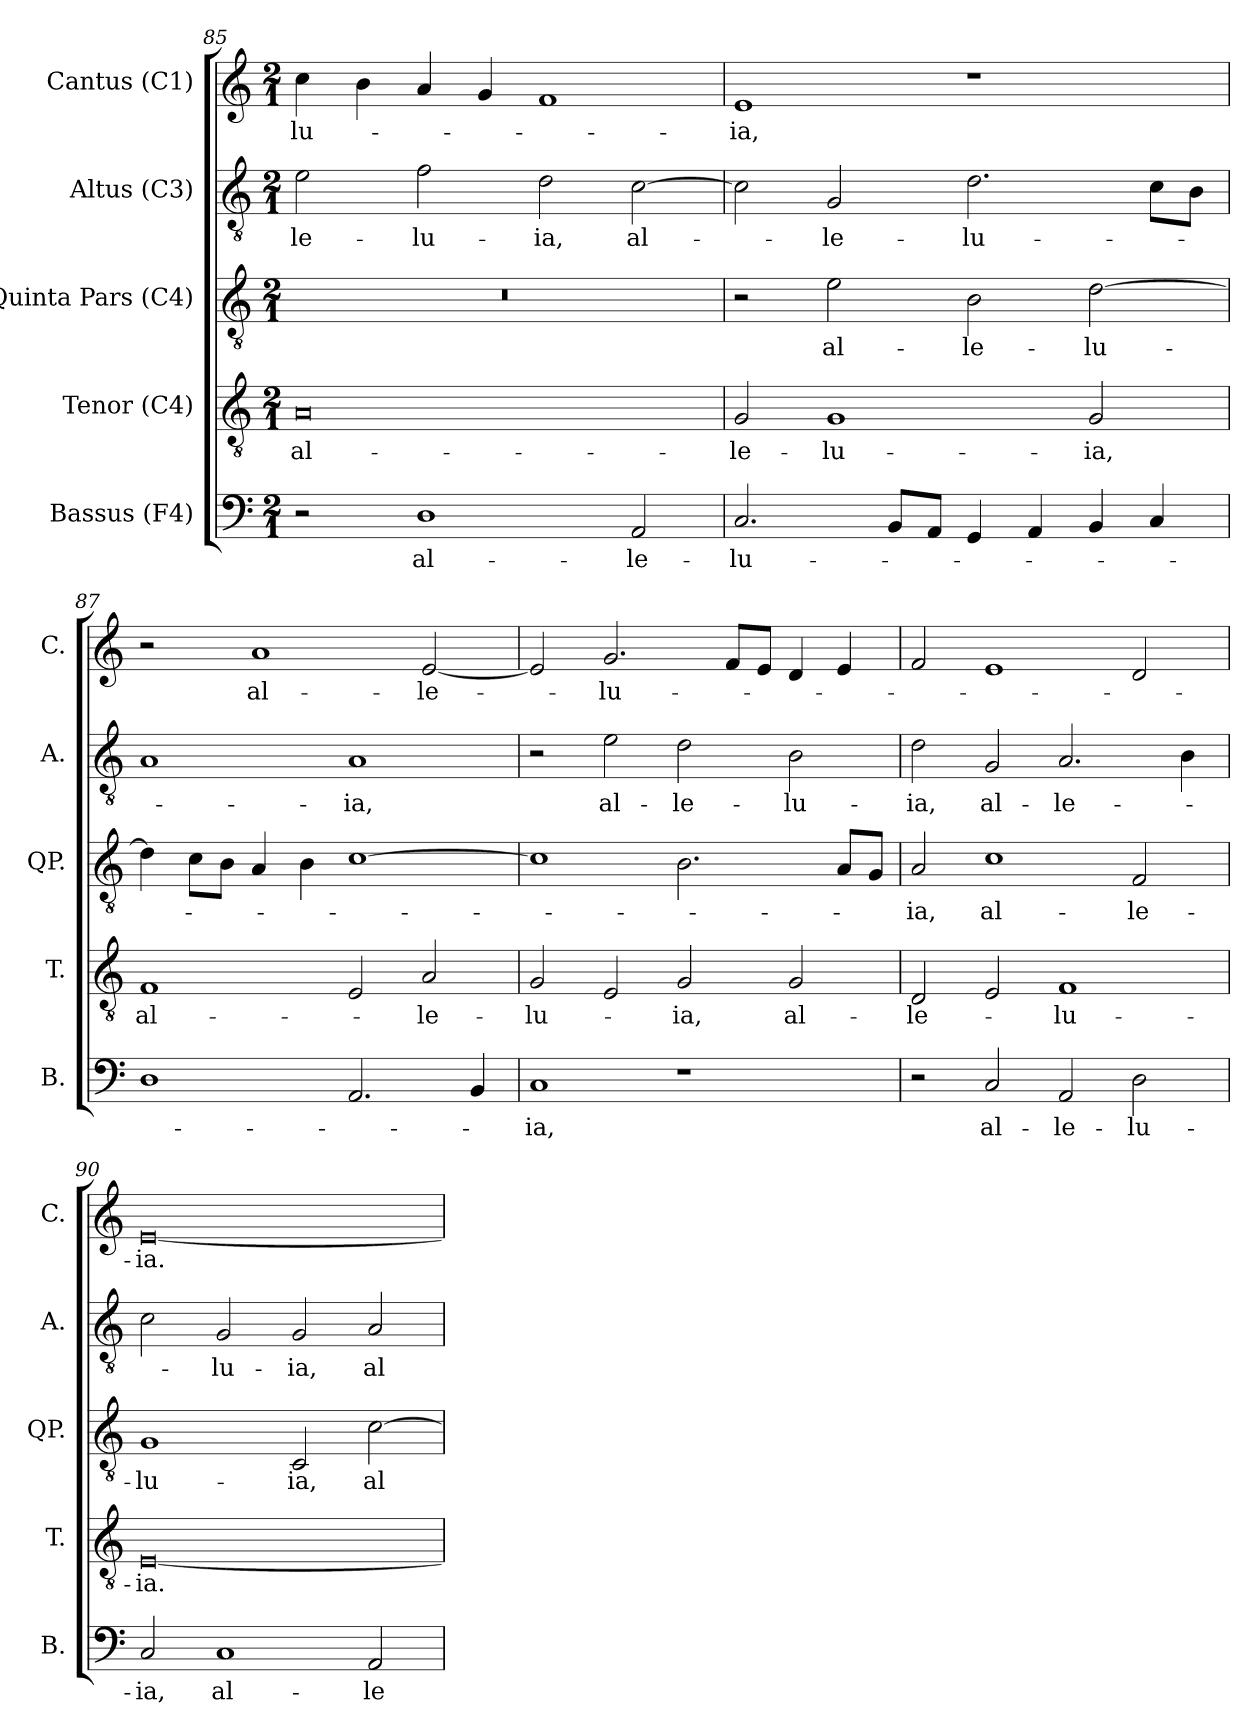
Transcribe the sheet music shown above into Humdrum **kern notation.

**kern	**text	**kern	**text	**kern	**text	**kern	**text	**kern	**text
*part5	*part5	*part4	*part4	*part3	*part3	*part2	*part2	*part1	*part1
*staff5	*staff5	*staff4	*staff4	*staff3	*staff3	*staff2	*staff2	*staff1	*staff1
*I"Bassus (F4)	*	*I"Tenor (C4)	*	*I"Quinta Pars (C4)	*	*I"Altus (C3)	*	*I"Cantus (C1)	*
*I'B.	*	*I'T.	*	*I'QP.	*	*I'A.	*	*I'C.	*
*clefF4	*	*clefGv2	*	*clefGv2	*	*clefGv2	*	*clefG2	*
*	*	*ITrd7c12	*	*ITrd7c12	*	*ITrd7c12	*	*	*
*k[]	*	*k[]	*	*k[]	*	*k[]	*	*k[]	*
*C:	*	*C:	*	*C:	*	*C:	*	*C:	*
*M2/1	*	*M2/1	*	*M2/1	*	*M2/1	*	*M2/1	*
=85	=85	=85	=85	=85	=85	=85	=85	=85	=85
!	!	!	!LO:LY:b:color=#000000	!LO:N:vis=1	!	!	!	!	!
!	!	!	!	!	!	!	!LO:LY:b:color=#000000	!	!
!	!	!	!	!	!	!	!	!	!LO:LY:b:color=#000000
2r	.	0AAi	al-	0r	.	2Ei\	-le-	4cci\	-lu-
.	.	.	.	.	.	.	.	4bi\	.
!	!LO:LY:b:color=#000000	!	!	!	!	!	!	!	!
!	!	!	!	!	!	!	!LO:LY:b:color=#000000	!	!
1Di	al-	.	.	.	.	2Fi\	-lu-	4ai/	.
.	.	.	.	.	.	.	.	4gi/	.
!	!	!	!	!	!	!	!LO:LY:b:color=#000000	!	!
.	.	.	.	.	.	2Di\	-ia,	1fi	.
!	!LO:LY:b:color=#000000	!	!	!	!	!	!	!	!
!	!	!	!	!	!	!	!LO:LY:b:color=#000000	!	!
2AAi/	-le-	.	.	.	.	[2Ci\	al-	.	.
=86	=86	=86	=86	=86	=86	=86	=86	=86	=86
!	!LO:LY:b:color=#000000	!	!	!	!	!	!	!	!
!	!	!	!LO:LY:b:color=#000000	!	!	!	!	!	!
!	!	!	!	!	!	!	!	!	!LO:LY:b:color=#000000
2.Ci/	-lu-	2GGi/	-le-	2r	.	2Ci\]	.	1ei	-ia,
!	!	!	!LO:LY:b:color=#000000	!	!	!	!	!	!
!	!	!	!	!	!LO:LY:b:color=#000000	!	!	!	!
!	!	!	!	!	!	!	!LO:LY:b:color=#000000	!	!
.	.	1GGi	-lu-	2Ei\	al-	2GGi/	-le-	.	.
8BBi/L	.	.	.	.	.	.	.	.	.
8AAi/J	.	.	.	.	.	.	.	.	.
!	!	!	!	!	!LO:LY:b:color=#000000	!	!	!	!
!	!	!	!	!	!	!	!LO:LY:b:color=#000000	!	!
4GGi/	.	.	.	2BBi\	-le-	2.Di\	-lu-	1r	.
4AAi/	.	.	.	.	.	.	.	.	.
!	!	!	!LO:LY:b:color=#000000	!	!	!	!	!	!
!	!	!	!	!	!LO:LY:b:color=#000000	!	!	!	!
4BBi/	.	2GGi/	-ia,	[2Di\	-lu-	.	.	.	.
4Ci/	.	.	.	.	.	8Ci\L	.	.	.
.	.	.	.	.	.	8BBi\J	.	.	.
!!LO:LB:g=z
=87	=87	=87	=87	=87	=87	=87	=87	=87	=87
!	!	!	!LO:LY:b:color=#000000	!	!	!	!	!	!
1Di	.	1FFi	al-	4Di\]	.	1AAi	.	2r	.
.	.	.	.	8Ci\L	.	.	.	.	.
.	.	.	.	8BBi\J	.	.	.	.	.
!	!	!	!	!	!	!	!	!	!LO:LY:b:color=#000000
.	.	.	.	4AAi/	.	.	.	1ai	al-
.	.	.	.	4BBi\	.	.	.	.	.
!	!	!	!	!	!	!	!LO:LY:b:color=#000000	!	!
2.AAi/	.	2EEi/	.	[1Ci	.	1AAi	-ia,	.	.
!	!	!	!LO:LY:b:color=#000000	!	!	!	!	!	!
!	!	!	!	!	!	!	!	!	!LO:LY:b:color=#000000
.	.	2AAi/	-le-	.	.	.	.	[2ei/	-le-
4BBi/	.	.	.	.	.	.	.	.	.
=88	=88	=88	=88	=88	=88	=88	=88	=88	=88
!	!LO:LY:b:color=#000000	!	!	!	!	!	!	!	!
!	!	!	!LO:LY:b:color=#000000	!	!	!	!	!	!
1Ci	-ia,	2GGi/	-lu-	1Ci]	.	2r	.	2ei/]	.
!	!	!	!	!	!	!	!LO:LY:b:color=#000000	!	!
!	!	!	!	!	!	!	!	!	!LO:LY:b:color=#000000
.	.	2EEi/	.	.	.	2Ei\	al-	2.gi/	-lu-
!	!	!	!LO:LY:b:color=#000000	!	!	!	!	!	!
!	!	!	!	!	!	!	!LO:LY:b:color=#000000	!	!
1r	.	2GGi/	-ia,	2.BBi\	.	2Di\	-le-	.	.
.	.	.	.	.	.	.	.	8fi/L	.
.	.	.	.	.	.	.	.	8ei/J	.
!	!	!	!LO:LY:b:color=#000000	!	!	!	!	!	!
!	!	!	!	!	!	!	!LO:LY:b:color=#000000	!	!
.	.	2GGi/	al-	.	.	2BBi\	-lu-	4di/	.
.	.	.	.	8AAi/L	.	.	.	4ei/	.
.	.	.	.	8GGi/J	.	.	.	.	.
=89	=89	=89	=89	=89	=89	=89	=89	=89	=89
!	!	!	!LO:LY:b:color=#000000	!	!	!	!	!	!
!	!	!	!	!	!LO:LY:b:color=#000000	!	!	!	!
!	!	!	!	!	!	!	!LO:LY:b:color=#000000	!	!
2r	.	2DDi/	-le-	2AAi/	-ia,	2Di\	-ia,	2fi/	.
!	!LO:LY:b:color=#000000	!	!	!	!	!	!	!	!
!	!	!	!	!	!LO:LY:b:color=#000000	!	!	!	!
!	!	!	!	!	!	!	!LO:LY:b:color=#000000	!	!
2Ci/	al-	2EEi/	.	1Ci	al-	2GGi/	al-	1ei	.
!	!LO:LY:b:color=#000000	!	!	!	!	!	!	!	!
!	!	!	!LO:LY:b:color=#000000	!	!	!	!	!	!
!	!	!	!	!	!	!	!LO:LY:b:color=#000000	!	!
2AAi/	-le-	1FFi	-lu-	.	.	2.AAi/	-le-	.	.
!	!LO:LY:b:color=#000000	!	!	!	!	!	!	!	!
!	!	!	!	!	!LO:LY:b:color=#000000	!	!	!	!
2Di\	-lu-	.	.	2FFi/	-le-	.	.	2di/	.
.	.	.	.	.	.	4BBi\	.	.	.
!!LO:PB:g=z
=90	=90	=90	=90	=90	=90	=90	=90	=90	=90
!	!LO:LY:b:color=#000000	!	!	!	!	!	!	!	!
!	!	!	!LO:LY:b:color=#000000	!	!	!	!	!	!
!	!	!	!	!	!LO:LY:b:color=#000000	!	!	!	!
!	!	!	!	!	!	!	!	!	!LO:LY:b:color=#000000
2Ci/	-ia,	[0EEi	-ia.	1GGi	-lu-	2Ci\	.	[0ei	-ia.
!	!LO:LY:b:color=#000000	!	!	!	!	!	!	!	!
!	!	!	!	!	!	!	!LO:LY:b:color=#000000	!	!
1Ci	al-	.	.	.	.	2GGi/	-lu-	.	.
!	!	!	!	!	!LO:LY:b:color=#000000	!	!	!	!
!	!	!	!	!	!	!	!LO:LY:b:color=#000000	!	!
.	.	.	.	2CCi/	-ia,	2GGi/	-ia,	.	.
!	!LO:LY:b:color=#000000	!	!	!	!	!	!	!	!
!	!	!	!	!	!LO:LY:b:color=#000000	!	!	!	!
!	!	!	!	!	!	!	!LO:LY:b:color=#000000	!	!
2AAi/	-le-	.	.	[2Ci\	al-	2AAi/	al-	.	.
=	=	=	=	=	=	=	=	=	=
*-	*-	*-	*-	*-	*-	*-	*-	*-	*-
